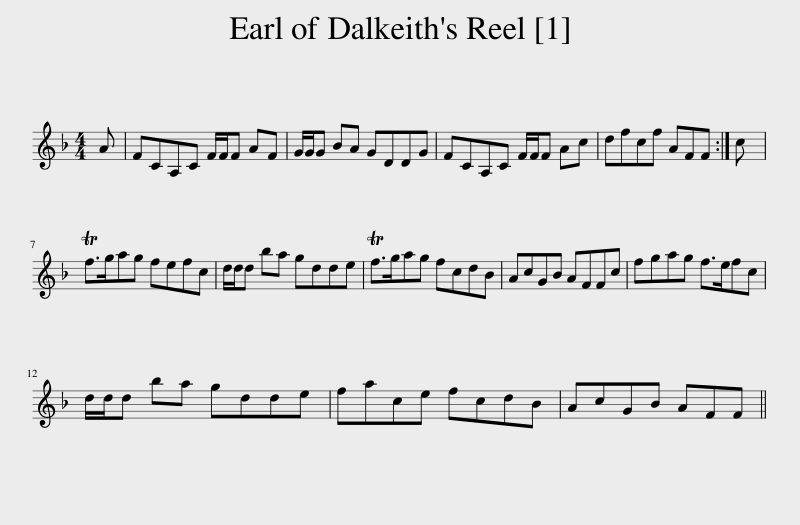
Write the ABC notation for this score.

X:1
L:1/8
M:4/4
I:linebreak $
K:F
V:1 treble
V:1
 A | FCA,C F/F/F AF | G/G/G BA GDDG | FCA,C F/F/F Ac | dfcf AFF :| %5
 c |$ Tf>gag fefc | d/d/d ba gdde | Tf>gag fcdB | AcGB AFFc | %10
 fgag f>efc |$ d/d/d ba gdde | face fcdB | AcGB AFF || %14
